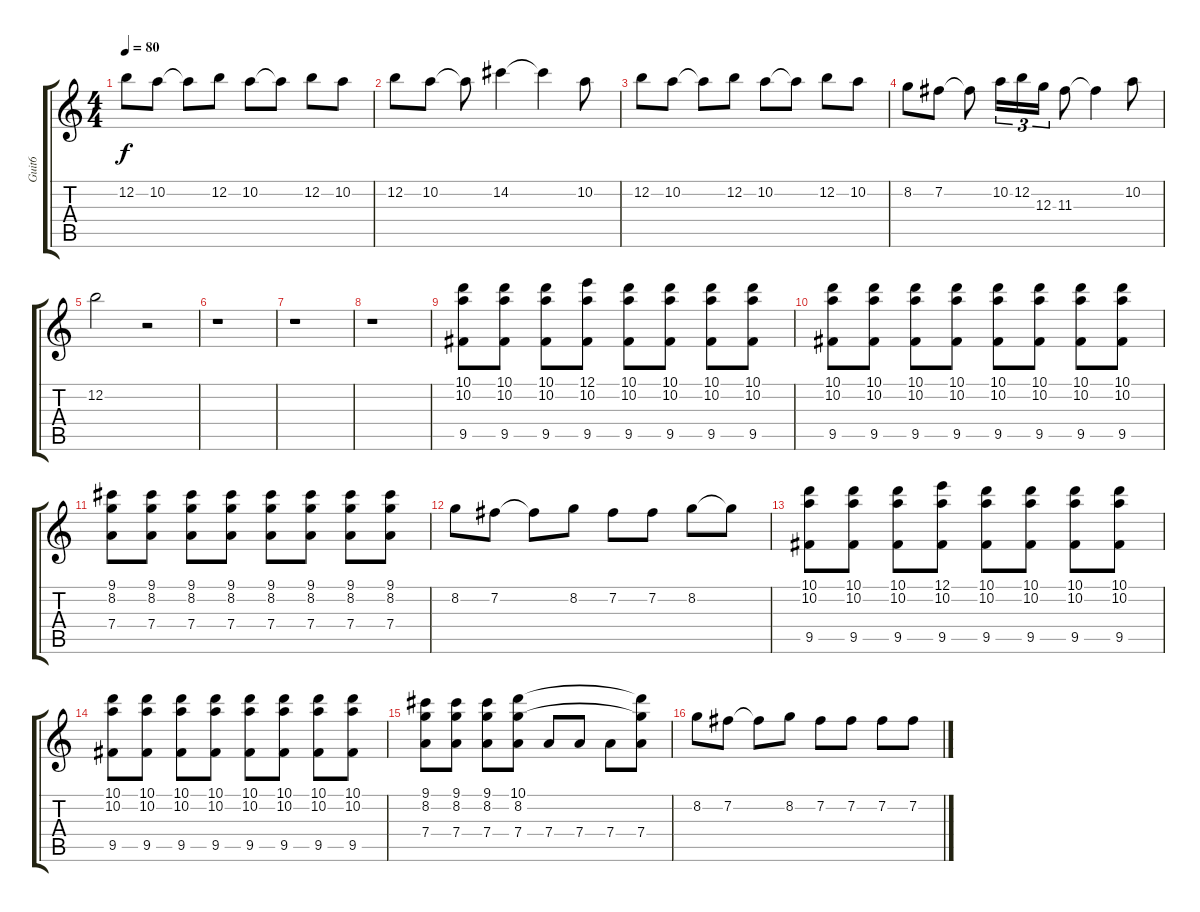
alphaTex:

\track ("Guit6" "Guit6") {instrument overdrivenguitar}
\staff {score tabs}
\tuning (E4 B3 G3 D3 A2 E2) {hide}
\ts (4 4)
\tempo 80
\clef g2
\ks c
12.2.8{dy f} 10.2.8 10.2{t}.8 12.2.8 10.2.8 10.2{t}.8 12.2.8 10.2.8 |
12.2.8 10.2.8 10.2{t}.8 14.2.4 14.2{t}.4 10.2.8 |
12.2.8 10.2.8 10.2{t}.8 12.2.8 10.2.8 10.2{t}.8 12.2.8 10.2.8 |
8.2.8 7.2.8 7.2{t}.8 10.2.16{tu (3 2)} 12.2.16{tu (3 2)} 12.3.16{tu (3 2)} 11.3.8 11.3{t}.4 10.2.8 |
12.2.2 r.2 |
r.1 |
r.1 |
r.1 |
(10.1 10.2 9.5).8 (10.1 10.2 9.5).8 (10.1 10.2 9.5).8 (12.1 10.2 9.5).8 (10.1 10.2 9.5).8 (10.1 10.2 9.5).8 (10.1 10.2 9.5).8 (10.1 10.2 9.5).8 |
(10.1 10.2 9.5).8 (10.1 10.2 9.5).8 (10.1 10.2 9.5).8 (10.1 10.2 9.5).8 (10.1 10.2 9.5).8 (10.1 10.2 9.5).8 (10.1 10.2 9.5).8 (10.1 10.2 9.5).8 |
(9.1 8.2 7.4).8 (9.1 8.2 7.4).8 (9.1 8.2 7.4).8 (9.1 8.2 7.4).8 (9.1 8.2 7.4).8 (9.1 8.2 7.4).8 (9.1 8.2 7.4).8 (9.1 8.2 7.4).8 |
8.2.8 7.2.8 7.2{t}.8 8.2.8 7.2.8 7.2.8 8.2.8 8.2{t}.8 |
(10.1 10.2 9.5).8 (10.1 10.2 9.5).8 (10.1 10.2 9.5).8 (12.1 10.2 9.5).8 (10.1 10.2 9.5).8 (10.1 10.2 9.5).8 (10.1 10.2 9.5).8 (10.1 10.2 9.5).8 |
(10.1 10.2 9.5).8 (10.1 10.2 9.5).8 (10.1 10.2 9.5).8 (10.1 10.2 9.5).8 (10.1 10.2 9.5).8 (10.1 10.2 9.5).8 (10.1 10.2 9.5).8 (10.1 10.2 9.5).8 |
(9.1 8.2 7.4).8 (9.1 8.2 7.4).8 (9.1 8.2 7.4).8 (10.1 8.2 7.4).8 7.4.8 7.4.8 7.4.8 (10.1{t} 8.2{t} 7.4).8 |
8.2.8 7.2.8 7.2{t}.8 8.2.8 7.2.8 7.2.8 7.2.8 7.2.8
